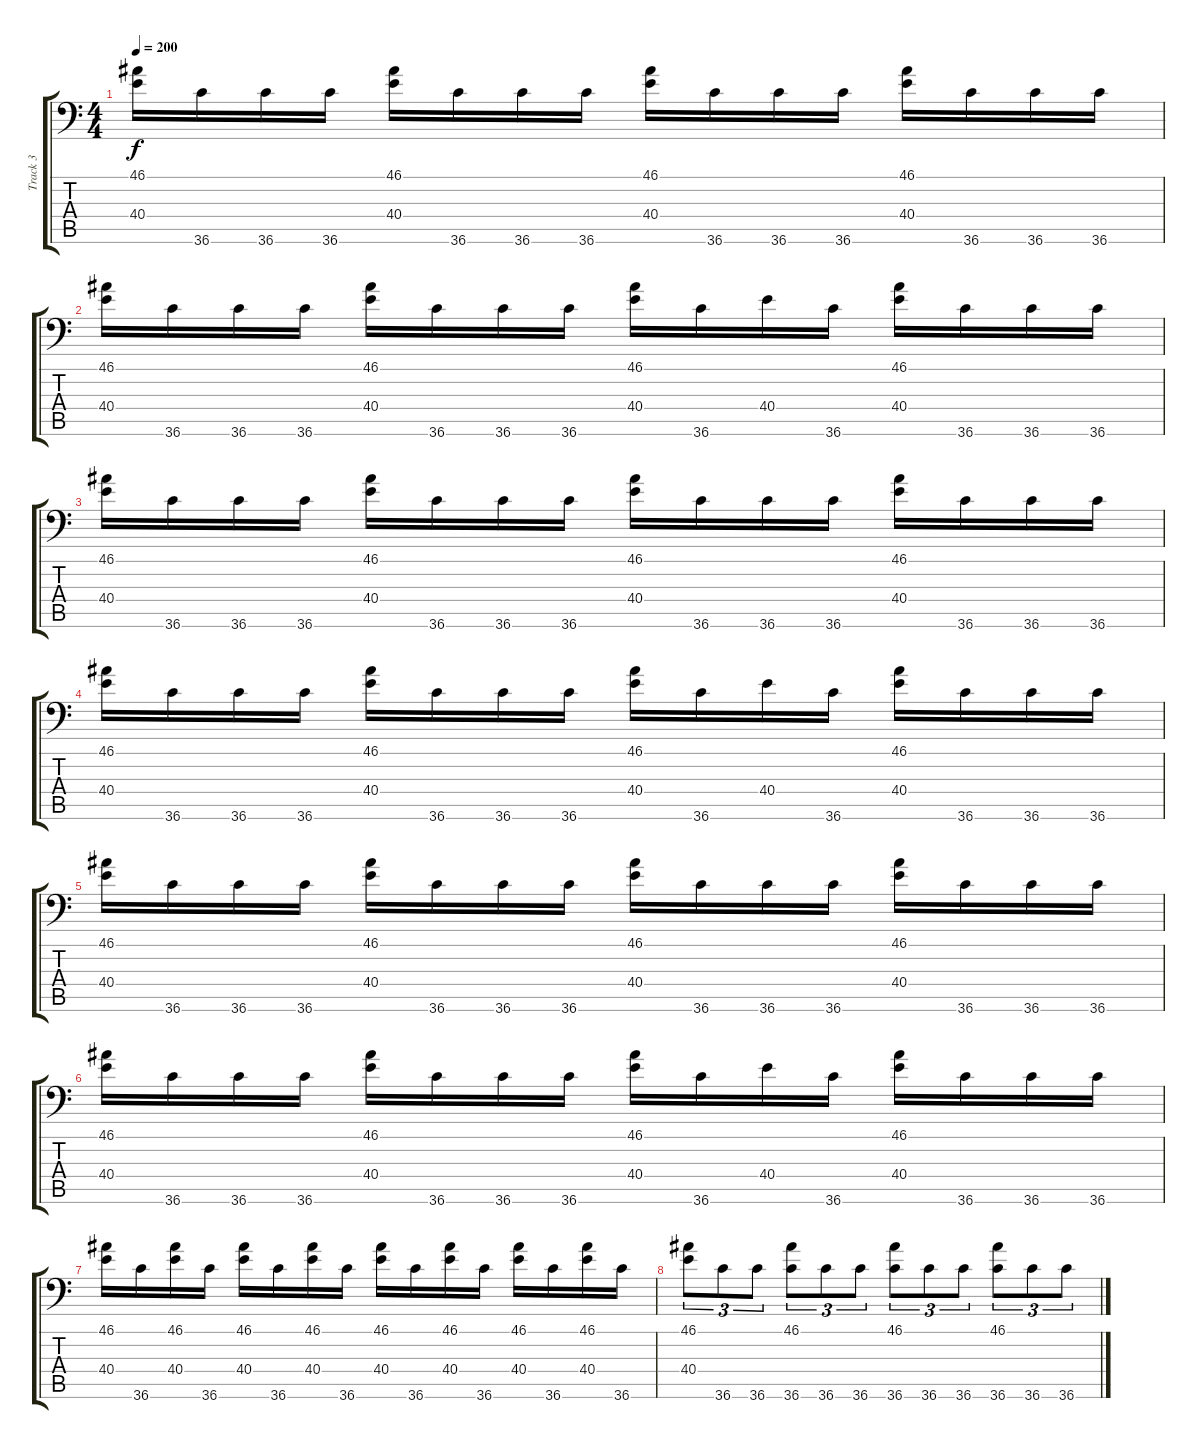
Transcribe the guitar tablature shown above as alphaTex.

\track ("Track 3" "Track 3") {instrument acousticgrandpiano}
\staff {score tabs}
\tuning (C-1 C-1 C-1 C-1 C-1 C-1) {hide}
\ts (4 4)
\tempo 200
\clef f4
\ks c
(46.1 40.4).16{dy f} 36.6.16 36.6.16 36.6.16 (46.1 40.4).16 36.6.16 36.6.16 36.6.16 (46.1 40.4).16 36.6.16 36.6.16 36.6.16 (46.1 40.4).16 36.6.16 36.6.16 36.6.16 |
(46.1 40.4).16 36.6.16 36.6.16 36.6.16 (46.1 40.4).16 36.6.16 36.6.16 36.6.16 (46.1 40.4).16 36.6.16 40.4.16 36.6.16 (46.1 40.4).16 36.6.16 36.6.16 36.6.16 |
(46.1 40.4).16 36.6.16 36.6.16 36.6.16 (46.1 40.4).16 36.6.16 36.6.16 36.6.16 (46.1 40.4).16 36.6.16 36.6.16 36.6.16 (46.1 40.4).16 36.6.16 36.6.16 36.6.16 |
(46.1 40.4).16 36.6.16 36.6.16 36.6.16 (46.1 40.4).16 36.6.16 36.6.16 36.6.16 (46.1 40.4).16 36.6.16 40.4.16 36.6.16 (46.1 40.4).16 36.6.16 36.6.16 36.6.16 |
(46.1 40.4).16 36.6.16 36.6.16 36.6.16 (46.1 40.4).16 36.6.16 36.6.16 36.6.16 (46.1 40.4).16 36.6.16 36.6.16 36.6.16 (46.1 40.4).16 36.6.16 36.6.16 36.6.16 |
(46.1 40.4).16 36.6.16 36.6.16 36.6.16 (46.1 40.4).16 36.6.16 36.6.16 36.6.16 (46.1 40.4).16 36.6.16 40.4.16 36.6.16 (46.1 40.4).16 36.6.16 36.6.16 36.6.16 |
(46.1 40.4).16 36.6.16 (46.1 40.4).16 36.6.16 (46.1 40.4).16 36.6.16 (46.1 40.4).16 36.6.16 (46.1 40.4).16 36.6.16 (46.1 40.4).16 36.6.16 (46.1 40.4).16 36.6.16 (46.1 40.4).16 36.6.16 |
(46.1 40.4).8{tu (3 2)} 36.6.8{tu (3 2)} 36.6.8{tu (3 2)} (46.1 36.6).8{tu (3 2)} 36.6.8{tu (3 2)} 36.6.8{tu (3 2)} (46.1 36.6).8{tu (3 2)} 36.6.8{tu (3 2)} 36.6.8{tu (3 2)} (46.1 36.6).8{tu (3 2)} 36.6.8{tu (3 2)} 36.6.8{tu (3 2)}
